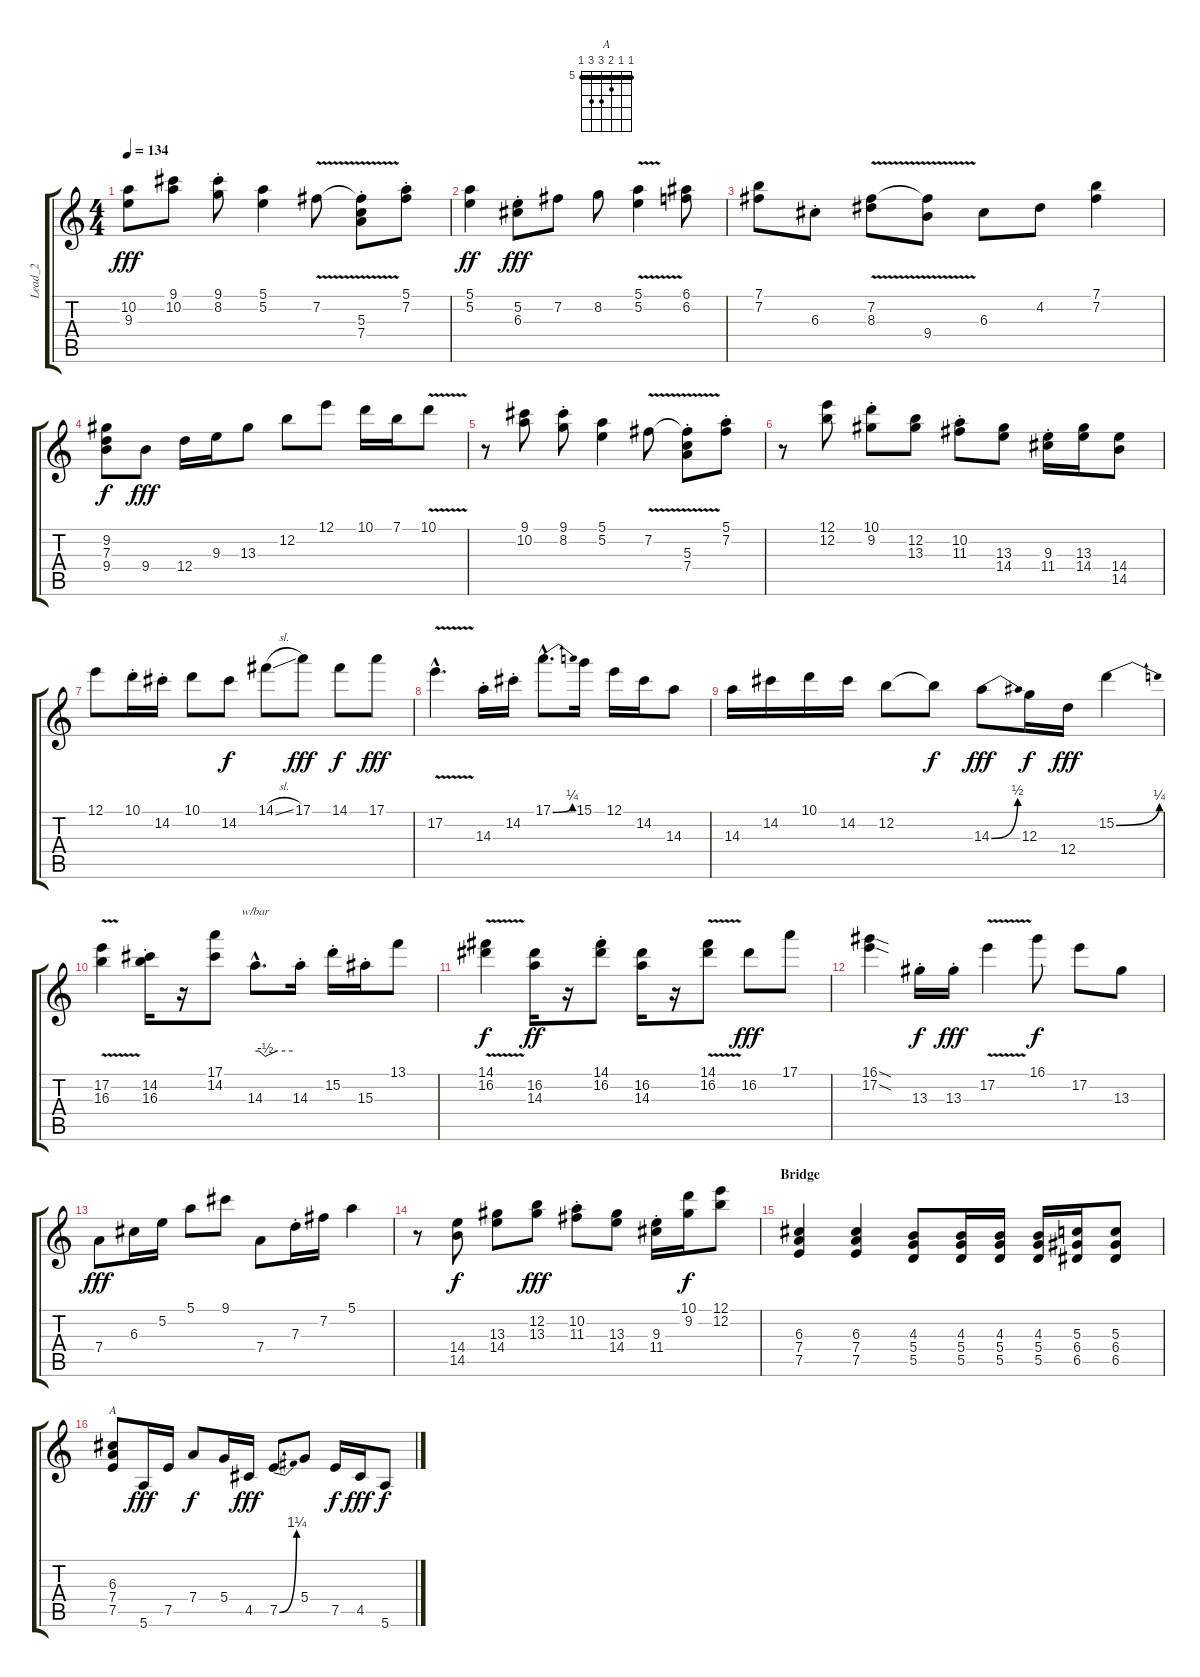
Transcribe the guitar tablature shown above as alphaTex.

\track ("Lead_2" "Lead_2") {instrument electricguitarclean}
\staff {score tabs}
\tuning (E4 B3 G3 D3 A2 E2) {hide}
\chord ("A" 5 5 6 7 7 5) {firstfret 5 barre 5}
\ts (4 4)
\tempo 134
\clef g2
\ks c
(10.2{t} 9.3{t}).8{dy fff} (9.1 10.2).8 (9.1{st} 8.2{st}).8 (5.1 5.2).4 7.2{v}.8 (7.2{t} 5.3{st} 7.4{st}).8 (5.1{st} 7.2{st}).8 |
(5.1 5.2).4{dy ff} (5.2{st} 6.3{st}).8{dy fff} 7.2.8 8.2.8 (5.1 5.2{v}).4 (6.1 6.2).8 |
(7.1 7.2).8 6.3{st}.8 (7.2{v} 8.3).8 (7.2{t} 9.4).8 6.3.8 4.2.8 (7.1 7.2).4 |
(9.2 7.3 9.4).8{dy f} 9.4.8{dy fff} 12.4.16 9.3.16 13.3.8 12.2.8 12.1.8 10.1.16 7.1.16 10.1{v}.8 |
r.8 (9.1 10.2).8 (9.1{st} 8.2{st}).8 (5.1 5.2).4 7.2{v}.8 (7.2{t} 5.3{st} 7.4{st}).8 (5.1{st} 7.2{st}).8 |
r.8 (12.1 12.2).8 (10.1{st} 9.2{st}).8 (12.2 13.3).8 (10.2{st} 11.3{st}).8 (13.3 14.4).8 (9.3{st} 11.4).16 (13.3 14.4).16 (14.4 14.5).8 |
12.1.8 10.1{st}.16 14.2{st}.16 10.1.8 14.2.8{dy f} 14.1{sl}.8 17.1.8{dy fff} 14.1.8{dy f} 17.1.8{dy fff} |
17.2{v hac}.4{d} 14.3{st}.16 14.2{st}.16 17.1{be (bend 0 0 60 1) hac}.8{d} 15.1.16 12.1.16 14.2.16 14.3.8 |
14.3.16 14.2.16 10.1.16 14.2.16 12.2.8 12.2{t}.8{dy f} 14.3{be (bend 0 0 60 2)}.8{dy fff} 12.3.16{dy f} 12.4.16{dy fff} 15.2{be (bend 0 0 60 1)}.4 |
(17.2{v} 16.3).4 (14.2{st} 16.3).16 r.16 (17.1 14.2).8 14.3{hac}.8{d tbe (custom default 0 0 6 0 16 -2 35 0 60 0)} 14.3{st}.16 15.2{st}.16 15.3{st}.16 13.1.8 |
(14.1{v} 16.2).4{dy f} (16.2 14.3).16{dy ff} r.16 (14.1{st} 16.2{st}).8 (16.2 14.3).16 r.16 (14.1{v} 16.2).8 16.2.8{dy fff} 17.1.8 |
(16.1{sod} 17.2{sod}).4 13.3{st}.16{dy f} 13.3{st}.16{dy fff} 17.2{v}.4 16.1.8{dy f} 17.2.8 13.3.8 |
7.4.8{dy fff} 6.3.16 5.2.16 5.1.8 9.1.8 7.4.8 7.3{st}.16 7.2.16 5.1.4 |
r.8 (14.4 14.5).8{dy f} (13.3 14.4).8 (12.2 13.3).8{dy fff} (10.2{st} 11.3{st}).8 (13.3 14.4).8 (9.3{st} 11.4).16 (10.1 9.2).16{dy f} (12.1 12.2).8 |
\section ("" "Bridge")
(6.3 7.4 7.5).4{instrument electricguitarclean} (6.3 7.4 7.5).4 (4.3 5.4 5.5).8 (4.3 5.4 5.5).16 (4.3 5.4 5.5).16 (4.3 5.4 5.5).16 (5.3 6.4 6.5).16 (5.3 6.4 6.5).8 |
(6.3 7.4 7.5).8{ch "A"} 5.6.16{dy fff} 7.5.16 7.4.8{dy f} 5.4.16 4.5.16{dy fff} 7.5{be (bend 0 0 60 5)}.8 5.4.8 7.5.16{dy f} 4.5.16{dy fff} 5.6.8{dy f}
